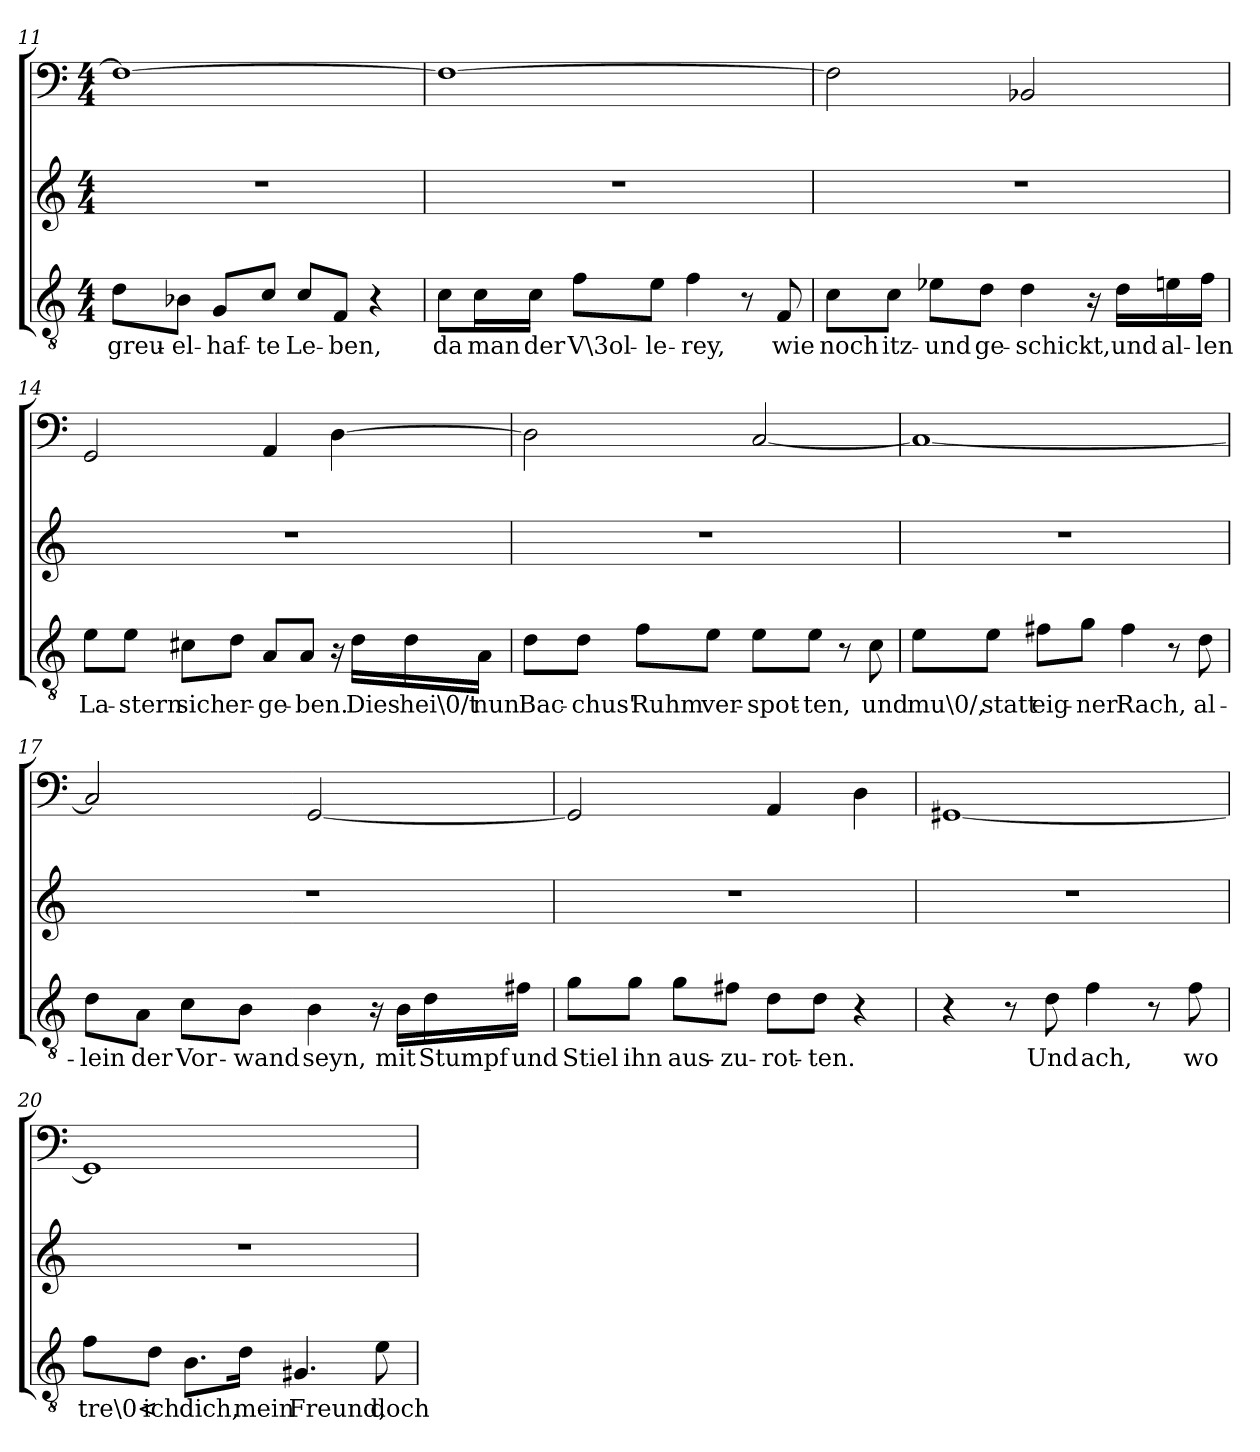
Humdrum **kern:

**kern	**text	**kern	**kern
*part3	*part3	*part2	*part1
*staff3	*staff3	*staff2	*staff1
*clefGv2	*	*clefG2	*clefF4
*k[]	*	*k[]	*k[]
*C:	*	*C:	*C:
*M4/4	*	*M4/4	*M4/4
=11	=11	=11	=11
8d\L	greu-	1r	1F\_
8B-X\J	-el-	.	.
8G/L	-haf-	.	.
8c/J	-te	.	.
8c/L	Le-	.	.
8F/J	-ben,	.	.
4r	.	.	.
=12	=12	=12	=12
8c\L	da	1r	1F\_
16c\L	man	.	.
16c\JJ	der	.	.
8f\L	V\3ol-	.	.
8e\J	-le-	.	.
4f\	-rey,	.	.
8r	.	.	.
8F/	wie	.	.
=13	=13	=13	=13
8c\L	noch	1r	2F\]
8c\J	itz-	.	.
8e-X\L	-und	.	.
8d\J	ge-	.	.
4d\	-schickt,	.	2BB-X/
16r	.	.	.
16d\LL	und	.	.
16en\	al-	.	.
16f\JJ	-len	.	.
=14	=14	=14	=14
8e\L	La-	1r	2GG/
8e\J	-stern	.	.
8c#X\L	sich	.	.
8d\J	er-	.	.
8A/L	-ge-	.	4AA/
8A/J	-ben.	.	.
16r	.	.	[4D\
16d\LL	Dies	.	.
16d\	hei\0/t	.	.
16A\JJ	nun	.	.
=15	=15	=15	=15
8d\L	Bac-	1r	2D\]
8d\J	-chus'	.	.
8f\L	Ruhm	.	.
8e\J	ver-	.	.
8e\L	-spot-	.	[2C/
8e\J	-ten,	.	.
8r	.	.	.
8c\	und	.	.
=16	=16	=16	=16
8e\L	mu\0/,	1r	1C/_
8e\J	statt	.	.
8f#X\L	eig-	.	.
8g\J	-ner	.	.
4f#\	Rach,	.	.
8r	.	.	.
8d\	al-	.	.
=17	=17	=17	=17
8d\L	-lein	1r	2C/]
8A\J	der	.	.
8c\L	Vor-	.	.
8B\J	-wand	.	.
4B\	seyn,	.	[2GG/
16r	.	.	.
16B\LL	mit	.	.
16d\	Stumpf	.	.
16f#X\JJ	und	.	.
=18	=18	=18	=18
8g\L	Stiel	1r	2GG/]
8g\J	ihn	.	.
8g\L	aus-	.	.
8f#X\J	-zu-	.	.
8d\L	-rot-	.	4AA/
8d\J	-ten.	.	.
4r	.	.	4D\
=19	=19	=19	=19
4r	.	1r	[1GG#X/
8r	.	.	.
8d\	Und	.	.
4f\	ach,	.	.
8r	.	.	.
8f\	wo	.	.
=20	=20	=20	=20
8f\L	tre\0<	1r	1GG#/]
8d\J	ich	.	.
8.B\L	dich,	.	.
16d\Jk	mein	.	.
4.G#X/	Freund,	.	.
8e\	doch	.	.
=	=	=	=
*-	*-	*-	*-
